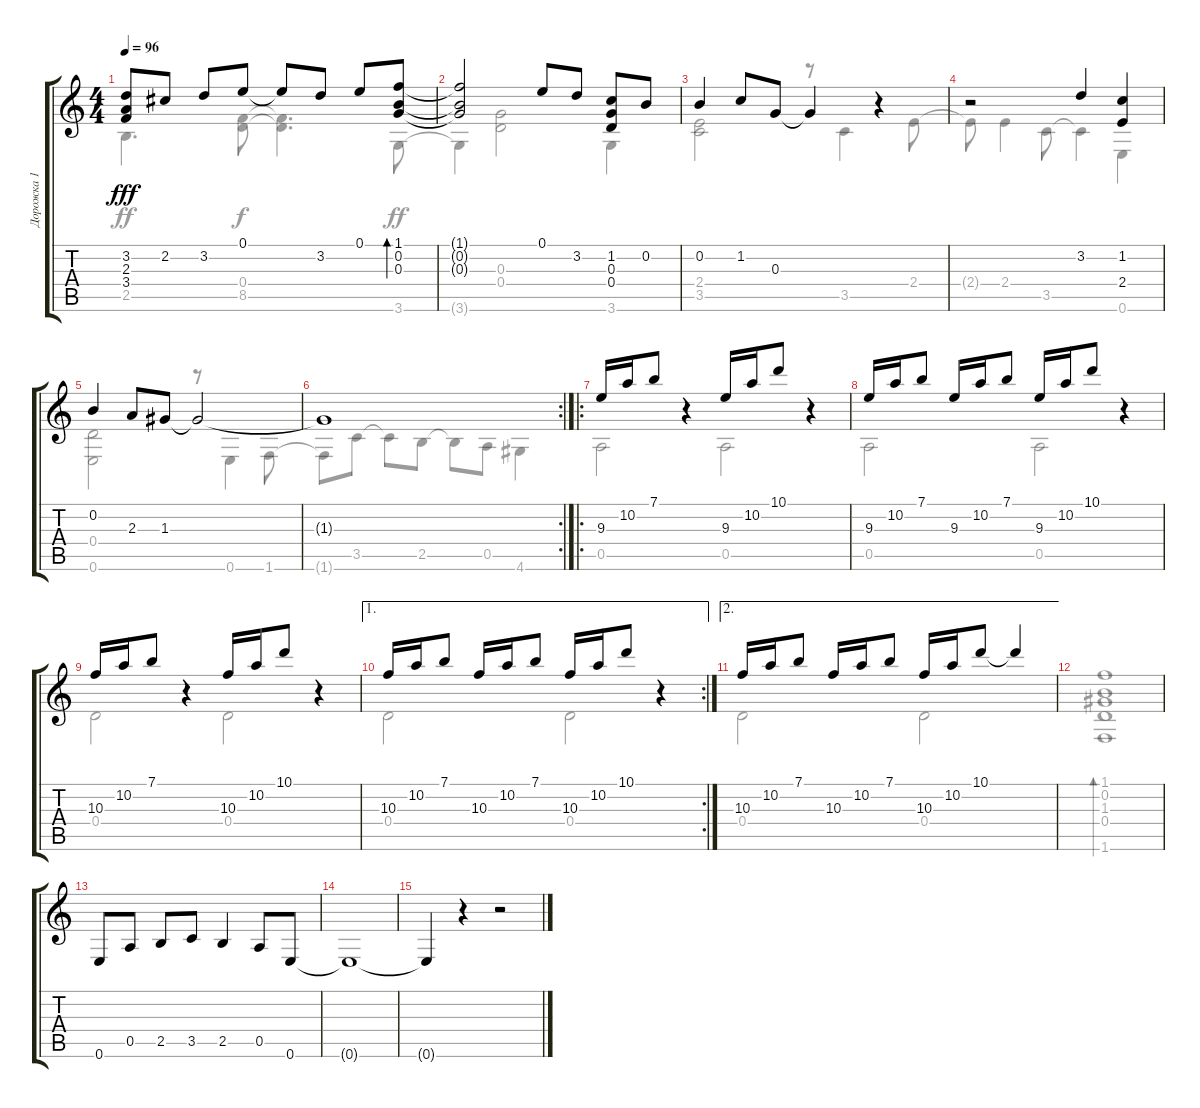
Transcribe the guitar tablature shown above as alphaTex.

\track ("Дорожка 1" "Дорожка 1") {instrument acousticguitarsteel}
\staff {score tabs}
\tuning (E4 B3 G3 D3 A2 E2) {hide}
\voice
\ts (4 4)
\tempo 96
\clef g2
\ks c
(3.2{t} 2.3{t} 3.4{t}).8{dy fff} 2.2.8 3.2.8 0.1.8 0.1{t}.8 3.2.8 0.1.8 (1.1 0.2 0.3).8{bd 240} |
(1.1{t} 0.2{t} 0.3{t}).2 0.1.8 3.2.8 (1.2 0.3 0.4).8 0.2.8 |
0.2.4 1.2.8 0.3.8 0.3{t}.4 r.4 |
r.2 3.2.4 (1.2 2.4).4 |
0.2.4 2.3.8 1.3.8 1.3{t}.2 |
\rc 2
1.3{t}.1 |
\ro
9.3.16 10.2.16 7.1.8 r.4 9.3.16 10.2.16 10.1.8 r.4 |
9.3.16 10.2.16 7.1.8 9.3.16 10.2.16 7.1.8 9.3.16 10.2.16 10.1.8 r.4 |
10.3.16 10.2.16 7.1.8 r.4 10.3.16 10.2.16 10.1.8 r.4 |
\ae 1
\rc 2
10.3.16 10.2.16 7.1.8 10.3.16 10.2.16 7.1.8 10.3.16 10.2.16 10.1.8 r.4 |
\ae 2
10.3.16 10.2.16 7.1.8 10.3.16 10.2.16 7.1.8 10.3.16 10.2.16 10.1.8 10.1{t}.4 |
|
0.6.8 0.5.8 2.5.8 3.5.8 2.5.4 0.5.8 0.6.8 |
0.6{t}.1 |
0.6{t}.4 r.4 r.2
\voice
\clef g2
\ottava regular
\simile none
\ks c
2.5{t}.4{d dy ff} (0.4 8.5).8{dy f} (0.4{t} 8.5{t}).4{d} 3.6.8{dy ff} |
3.6{t}.4 (0.3 0.4).2 3.6.4 |
(2.4 3.5).2 r.8 3.5.4 2.4.8 |
2.4{t}.8 2.4.4 3.5.8 3.5{t}.4 0.6.4 |
(0.4 0.6).2 r.8 0.6.4 1.6.8 |
1.6{t}.8 3.5.8 3.5{t}.8 2.5.8 2.5{t}.8 0.5.8 4.6.4 |
0.5.2 0.5.2 |
0.5.2 0.5.2 |
0.4.2 0.4.2 |
0.4.2 0.4.2 |
0.4.2 0.4.2 |
(1.1 0.2 1.3 0.4 1.6).1{bd 240} |
|
|
